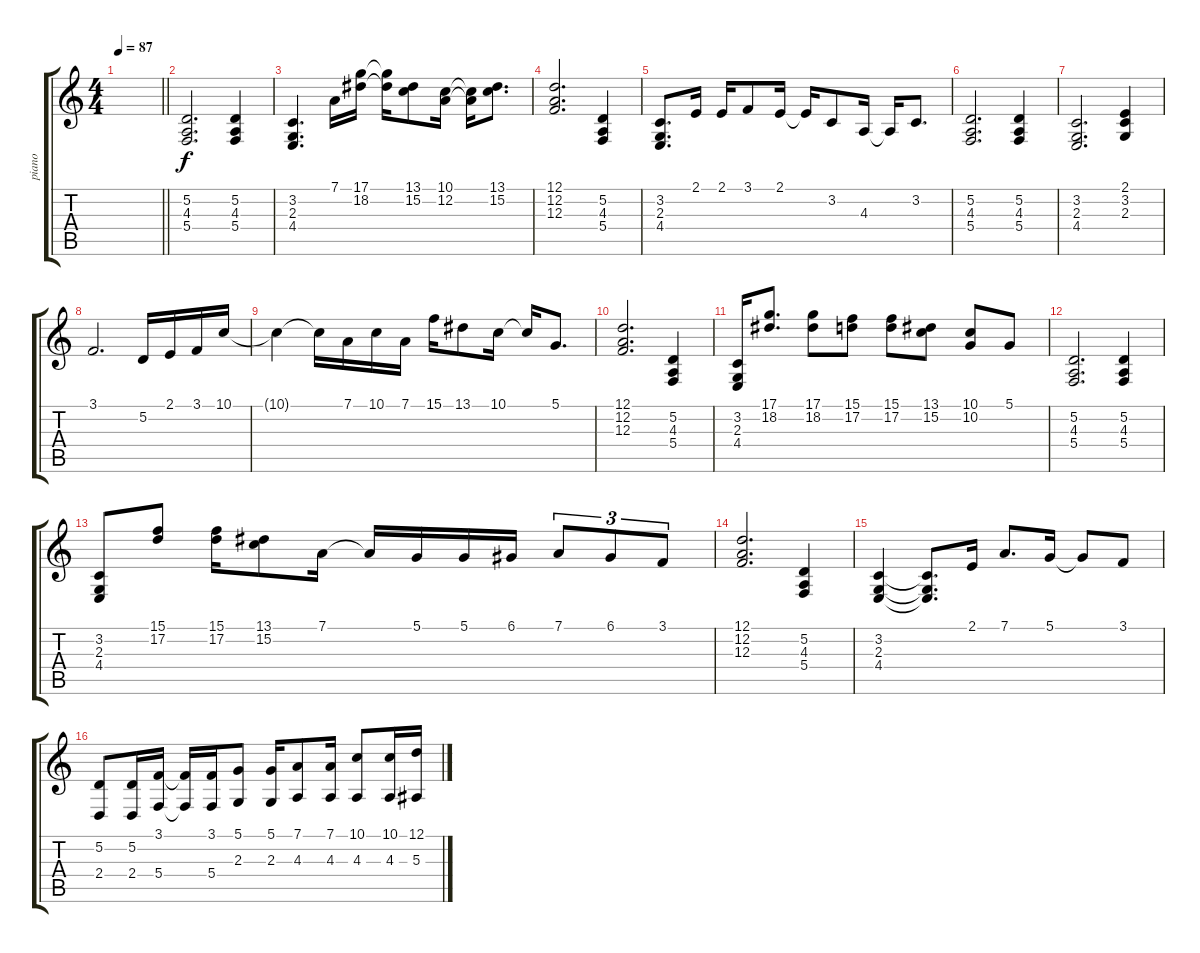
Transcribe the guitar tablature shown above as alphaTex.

\track ("piano" "piano") {instrument electricgrandpiano}
\staff {score tabs}
\tuning (D4 A3 F3 C3 G2 D2) {hide}
\ts (4 4)
\tempo 87
\clef g2
\barLineRight lightlight
\ks c
|
(5.2 4.3 5.4).2{d} (5.2 4.3 5.4).4 |
(3.2 2.3 4.4).4{d} 7.1.16 (17.1 18.2).16 (17.1{t} 18.2{t}).16 (13.1 15.2).8 (10.1 12.2).16 (10.1{t} 12.2{t}).16 (13.1 15.2).8{d} |
(12.1 12.2 12.3).2{d} (5.2 4.3 5.4).4 |
(3.2 2.3 4.4).8{d} 2.1.16 2.1.16 3.1.8 2.1.16 2.1{t}.16 3.2.8 4.3.16 4.3{t}.16 3.2.8{d} |
(5.2 4.3 5.4).2{d} (5.2 4.3 5.4).4 |
(3.2 2.3 4.4).2{d} (2.1 3.2 2.3).4 |
3.1.2{d} 5.2.16 2.1.16 3.1.16 10.1.16 |
10.1{t}.4 10.1{t}.16 7.1.16 10.1.16 7.1.16 15.1.16 13.1.8 10.1.16 10.1{t}.16 5.1.8{d} |
(12.1 12.2 12.3).2{d} (5.2 4.3 5.4).4 |
(3.2 2.3 4.4).16 (17.1 18.2).8{d} (17.1 18.2).8 (15.1 17.2).8 (15.1 17.2).8 (13.1 15.2).8 (10.1 10.2).8 5.1.8 |
(5.2 4.3 5.4).2{d} (5.2 4.3 5.4).4 |
(3.2 2.3 4.4).8 (15.1 17.2).8 (15.1 17.2).16 (13.1 15.2).8 7.1.16 7.1{t}.16 5.1.16 5.1.16 6.1.16 7.1.8{tu (3 2)} 6.1.8{tu (3 2)} 3.1.8{tu (3 2)} |
(12.1 12.2 12.3).2{d} (5.2 4.3 5.4).4 |
(3.2 2.3 4.4).4 (3.2{t} 2.3{t} 4.4{t}).8{d} 2.1.16 7.1.8{d} 5.1.16 5.1{t}.8 3.1.8 |
(5.2 2.4).8 (5.2 2.4).16 (3.1 5.4).16 (3.1{t} 5.4{t}).16 (3.1 5.4).16 (5.1 2.3).8 (5.1 2.3).16 (7.1 4.3).8 (7.1 4.3).16 (10.1 4.3).8 (10.1 4.3).16 (12.1 5.3).16
